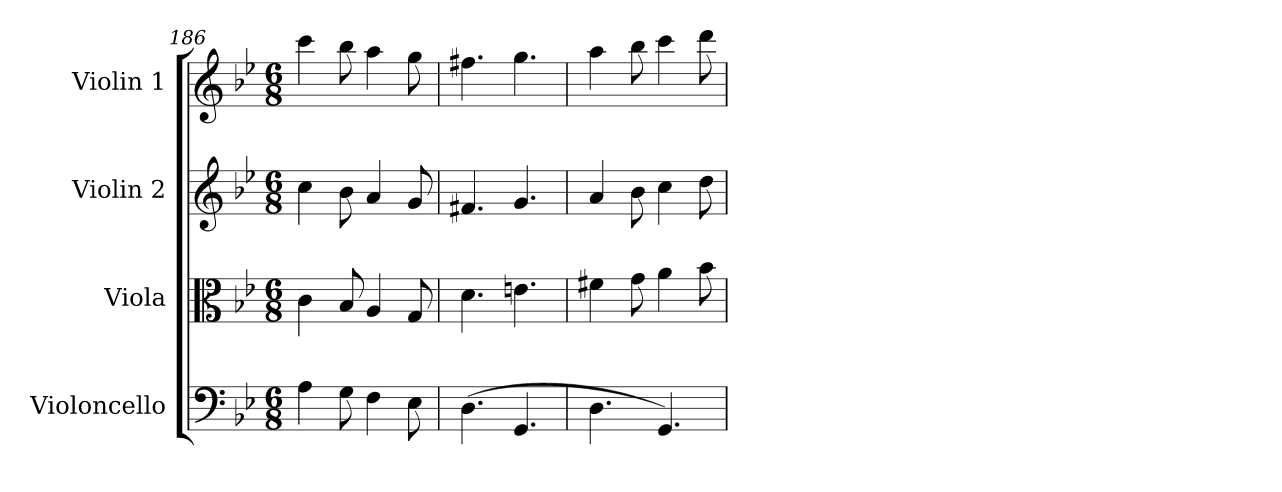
**kern	**kern	**kern	**kern
*part4	*part3	*part2	*part1
*staff4	*staff3	*staff2	*staff1
*I"Violoncello	*I"Viola	*I"Violin 2	*I"Violin 1
*I'Vc	*I'Vla	*I'Vln	*I'Vln
*clefF4	*clefC3	*clefG2	*clefG2
*k[b-e-]	*k[b-e-]	*k[b-e-]	*k[b-e-]
*M6/8	*M6/8	*M6/8	*M6/8
=186	=186	=186	=186
4A\	4c\	4cc\	4ccc\
8G\	8B-/	8b-\	8bb-\
4F\	4A/	4a/	4aa\
8E-\	8G/	8g/	8gg\
=187	=187	=187	=187
(4.D\	4.d\	4.f#X/	4.ff#X\
4.GG/	4.en\	4.g/	4.gg\
=188	=188	=188	=188
4.D\	4f#X\	4a/	4aa\
.	8g\	8b-\	8bb-\
4.GG/)	4a\	4cc\	4ccc\
.	8b-\	8dd\	8ddd\
=	=	=	=
*-	*-	*-	*-
